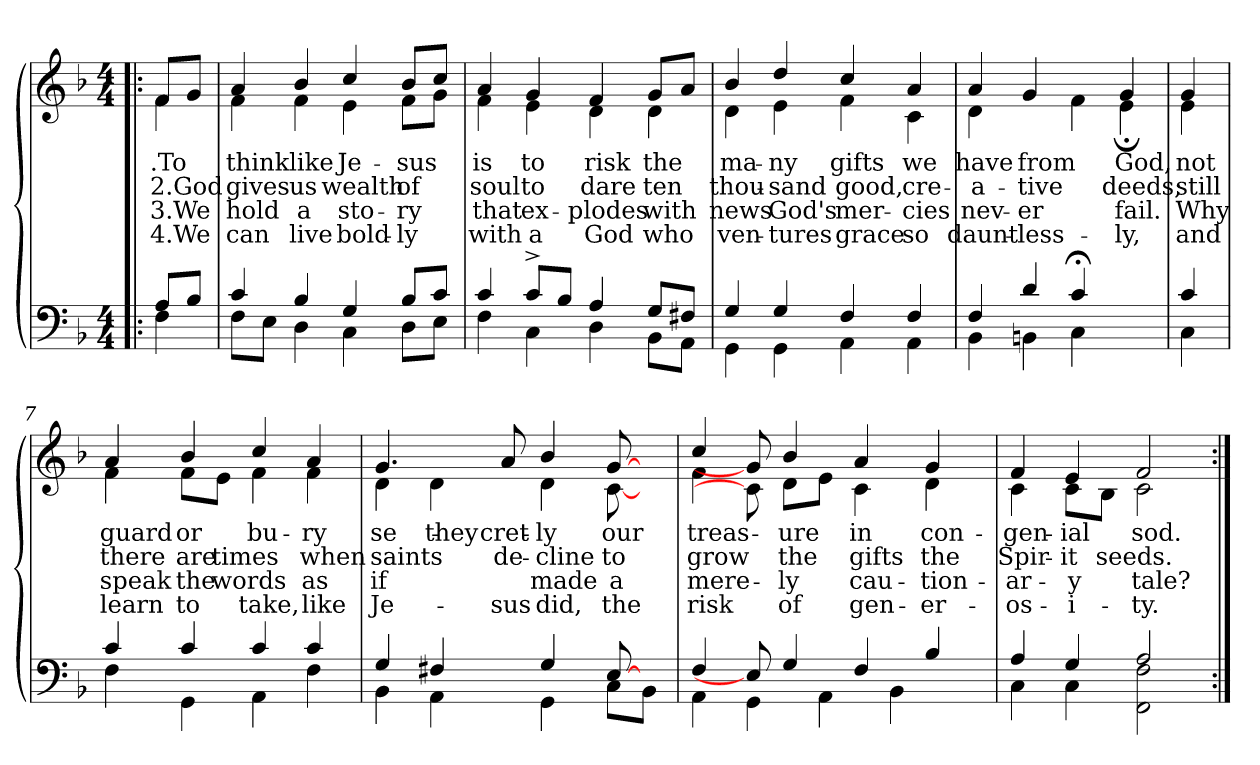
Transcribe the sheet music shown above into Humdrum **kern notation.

**kern	**kern	**text	**text	**text	**text
*part1	*part1	*part1	*part1	*part1	*part1
*staff2	*staff1	*staff1	*staff1	*staff1	*staff1
*clefF4	*clefG2	*	*	*	*
*k[b-]	*k[b-]	*	*	*	*
*F:	*F:	*	*	*	*
*M4/4	*M4/4	*	*	*	*
=1!|:	=1!|:	=1!|:	=1!|:	=1!|:	=1!|:
*^	*	*	*	*	*
!	!	!	!LO:LY:b	!LO:LY:b	!LO:LY:b	!LO:LY:b
*	*	*^	*	*	*	*
8A/L	4F\	8f/L	4f<\	.To	2.God	3.We	4.We
8B-/J	.	8g/J	.	.	.	.	.
=2	=2	=2	=2	=2	=2	=2	=2
!	!	!	!	!LO:LY:b	!LO:LY:b	!LO:LY:b	!LO:LY:b
4c/	8F\L	4a/	4f\	think	gives	hold	can
.	8E\J	.	.	.	.	.	.
!	!	!	!	!LO:LY:b	!LO:LY:b	!LO:LY:b	!LO:LY:b
4B-/	4D\	4b-/	4f\	like	us	a	live
!	!	!	!	!LO:LY:b	!LO:LY:b	!LO:LY:b	!LO:LY:b
4G/	4C\	4cc/	4e\	Je-	wealth	sto-	bold-
!	!	!	!	!LO:LY:b	!LO:LY:b	!LO:LY:b	!LO:LY:b
8B-/L	8D\L	8b-/L	8f\L	-sus	of	-ry	-ly
8c/J	8E\J	8cc/J	8g\J	.	.	.	.
=3	=3	=3	=3	=3	=3	=3	=3
!	!	!	!	!LO:LY:b	!LO:LY:b	!LO:LY:b	!LO:LY:b
4c/	4F\	4a/	4f\	is	soul	that	with
!	!	!	!	!LO:LY:b	!LO:LY:b	!LO:LY:b	!LO:LY:b
8c^>/L	4C\	4g/	4e\	to	to	ex-	a
8B-/J	.	.	.	.	.	.	.
!	!	!	!	!LO:LY:b	!LO:LY:b	!LO:LY:b	!LO:LY:b
4A/	4D\	4f/	4d\	risk	dare	-plodes	God
!	!	!	!	!LO:LY:b	!LO:LY:b	!LO:LY:b	!LO:LY:b
8G/L	8BB-\L	8g/L	4d\	the	ten	with	who
8F#X/J	8AA\J	8a/J	.	.	.	.	.
=4	=4	=4	=4	=4	=4	=4	=4
!	!	!	!	!LO:LY:b	!LO:LY:b	!LO:LY:b	!LO:LY:b
4G/	4GG\	4b-/	4d\	ma-	thou-	news	ven-
!	!	!	!	!LO:LY:b	!LO:LY:b	!LO:LY:b	!LO:LY:b
4G/	4GG\	4dd/	4e\	-ny	-sand	God's	-tures
!	!	!	!	!LO:LY:b	!LO:LY:b	!LO:LY:b	!LO:LY:b
4F/	4AA\	4cc/	4f\	gifts	good,	mer-	grace
!	!	!	!	!LO:LY:b	!LO:LY:b	!LO:LY:b	!LO:LY:b
4F/	4AA\	4a/	4c\	we	cre-	-cies	so
=5	=5	=5	=5	=5	=5	=5	=5
!	!	!	!	!LO:LY:b	!LO:LY:b	!LO:LY:b	!LO:LY:b
4F/	4BB-\	4a/	4d\	have	-a-	nev-	daunt-
!	!	!	!	!LO:LY:b	!LO:LY:b	!LO:LY:b	!LO:LY:b
4d/	4BBn\	4g/	2ryy	from	-tive	-er	-less-
4c;</	4C\	4f\	.	.	.	.	.
!	!	!	!	!LO:LY:b	!LO:LY:b	!LO:LY:b	!LO:LY:b
4ryy	4ryy	4e\	4g;</	God,	deeds;	fail.	-ly,
!!LO:LB:g=z	!!
=6	=6	=6	=6	=6	=6	=6	=6
!	!	!	!	!LO:LY:b:rj	!LO:LY:b:rj	!LO:LY:b:rj	!LO:LY:b:rj
4c/	4C\	4g/	4e\	not	still	Why	and
=7	=7	=7	=7	=7	=7	=7	=7
!	!	!	!	!LO:LY:b	!LO:LY:b	!LO:LY:b	!LO:LY:b
4c/	4F\	4a/	4f\	guard	there	speak	learn
!	!	!	!	!LO:LY:b	!LO:LY:b	!LO:LY:b	!LO:LY:b
4c/	4GG\	4b-/	8f\L	or	are	the	to
!	!	!	!	!	!LO:LY:b	!LO:LY:b	!
.	.	.	8e\J	.	times	words	.
!	!	!	!	!LO:LY:b	!	!	!LO:LY:b
4c/	4AA\	4cc/	4f\	bu-	.	.	take,
!	!	!	!	!LO:LY:b	!LO:LY:b	!LO:LY:b	!LO:LY:b
4c/	4F\	4a/	4f\	-ry	when	as	like
=8	=8	=8	=8	=8	=8	=8	=8
!	!	!	!	!LO:LY:b	!LO:LY:b	!LO:LY:b	!LO:LY:b
4G/	4BB-\	4.g/	4d\	se-	saints	if	Je-
!	!	!	!	!LO:LY:b	!	!	!
4F#X/	4AA\	.	4d\	they	.	.	.
.	.	8ryy	.	.	.	.	.
!	!	!	!	!LO:LY:b	!LO:LY:b	!	!LO:LY:b
8ryy	8ryy	8a/	8ryy	-cret-	de-	.	-sus
!	!	!	!	!LO:LY:b	!LO:LY:b	!LO:LY:b	!LO:LY:b
4G/	4GG\	4b-/	4d\	-ly	-cline	made	did,
!	!	!	!	!LO:LY:b	!LO:LY:b	!LO:LY:b	!LO:LY:b
[8E/	8C\L	[8g/	[8c\	our	to	a	the
8ryy	8BB-\J	8ryy	8ryy	.	.	.	.
=9	=9	=9	=9	=9	=9	=9	=9
!	!	!	!	!LO:LY:b	!LO:LY:b	!LO:LY:b	!LO:LY:b
4F/	4AA\	4cc/	4f\	treas-	grow	mere-	risk
8E/]	4GG\	8g/]	8c\]	.	.	.	.
!	!	!	!	!LO:LY:b	!LO:LY:b	!LO:LY:b	!LO:LY:b
4G/	.	4b-/	8d\L	-ure	the	-ly	of
.	4AA\	.	8e\J	.	.	.	.
!	!	!	!	!LO:LY:b	!LO:LY:b	!LO:LY:b	!LO:LY:b
4F/	.	4a/	4c\	in	gifts	cau-	gen-
.	4BB-\	.	.	.	.	.	.
!	!	!	!	!LO:LY:b	!LO:LY:b	!LO:LY:b	!LO:LY:b
4B-/	.	4g/	4d\	con-	the	-tion-	-er-
.	8ryy	.	.	.	.	.	.
=10	=10	=10	=10	=10	=10	=10	=10
!	!	!	!	!LO:LY:b	!LO:LY:b	!LO:LY:b	!LO:LY:b
4A/	4C\	4f/	4c\	-gen-	Spir-	-ar-	-os-
!	!	!	!	!LO:LY:b	!LO:LY:b	!LO:LY:b	!LO:LY:b
4G/	4C\	4e/	8c\L	-ial	-it	-y	-i-
!	!	!	!	!	!LO:LY:b	!	!
.	.	.	8B-\J	.	seeds.	.	.
!	!	!	!	!LO:LY:b	!	!LO:LY:b	!LO:LY:b
2A/	2FF\ 2F\	2f/	2c\	sod.	.	tale?	-ty.
*v	*v	*	*	*	*	*	*
*	*v	*v	*	*	*	*
=:|!	=:|!	=:|!	=:|!	=:|!	=:|!
*-	*-	*-	*-	*-	*-
